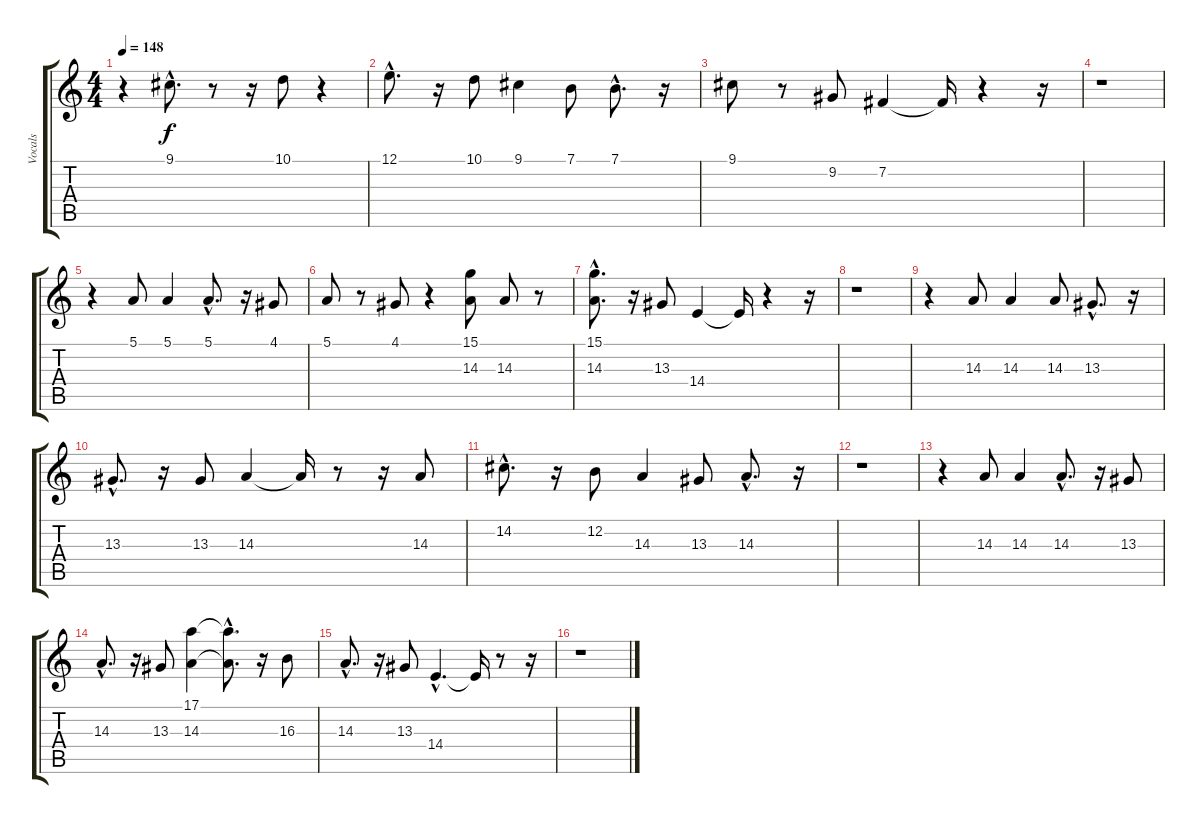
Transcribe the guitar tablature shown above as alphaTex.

\track ("Vocals" "Vocals") {instrument choiraahs}
\staff {score tabs}
\tuning (E4 B3 G3 D3 A2 E2) {hide}
\ts (4 4)
\tempo 148
\clef g2
\ks c
r.4{dy f} 9.1{hac}.8{d} r.8 r.16 10.1.8 r.4 |
12.1{hac}.8{d} r.16 10.1.8 9.1.4 7.1.8 7.1{hac}.8{d} r.16 |
9.1.8 r.8 9.2.8 7.2.4 7.2{t}.16 r.4 r.16 |
r.1 |
r.4 5.1.8 5.1.4 5.1{hac}.8{d} r.16 4.1.8 |
5.1.8 r.8 4.1.8 r.4 (15.1 14.3).8 14.3.8 r.8 |
(15.1{hac} 14.3{hac}).8{d} r.16 13.3.8 14.4.4 14.4{t}.16 r.4 r.16 |
r.1 |
r.4 14.3.8 14.3.4 14.3.8 13.3{hac}.8{d} r.16 |
13.3{hac}.8{d} r.16 13.3.8 14.3.4 14.3{t}.16 r.8 r.16 14.3.8 |
14.2{hac}.8{d} r.16 12.2.8 14.3.4 13.3.8 14.3{hac}.8{d} r.16 |
r.1 |
r.4 14.3.8 14.3.4 14.3{hac}.8{d} r.16 13.3.8 |
14.3{hac}.8{d} r.16 13.3.8 (17.1 14.3).4 (17.1{hac t} 14.3{hac t}).8{d} r.16 16.3.8 |
14.3{hac}.8{d} r.16 13.3.8 14.4{hac}.4{d} 14.4{t}.16 r.8 r.16 |
r.1
